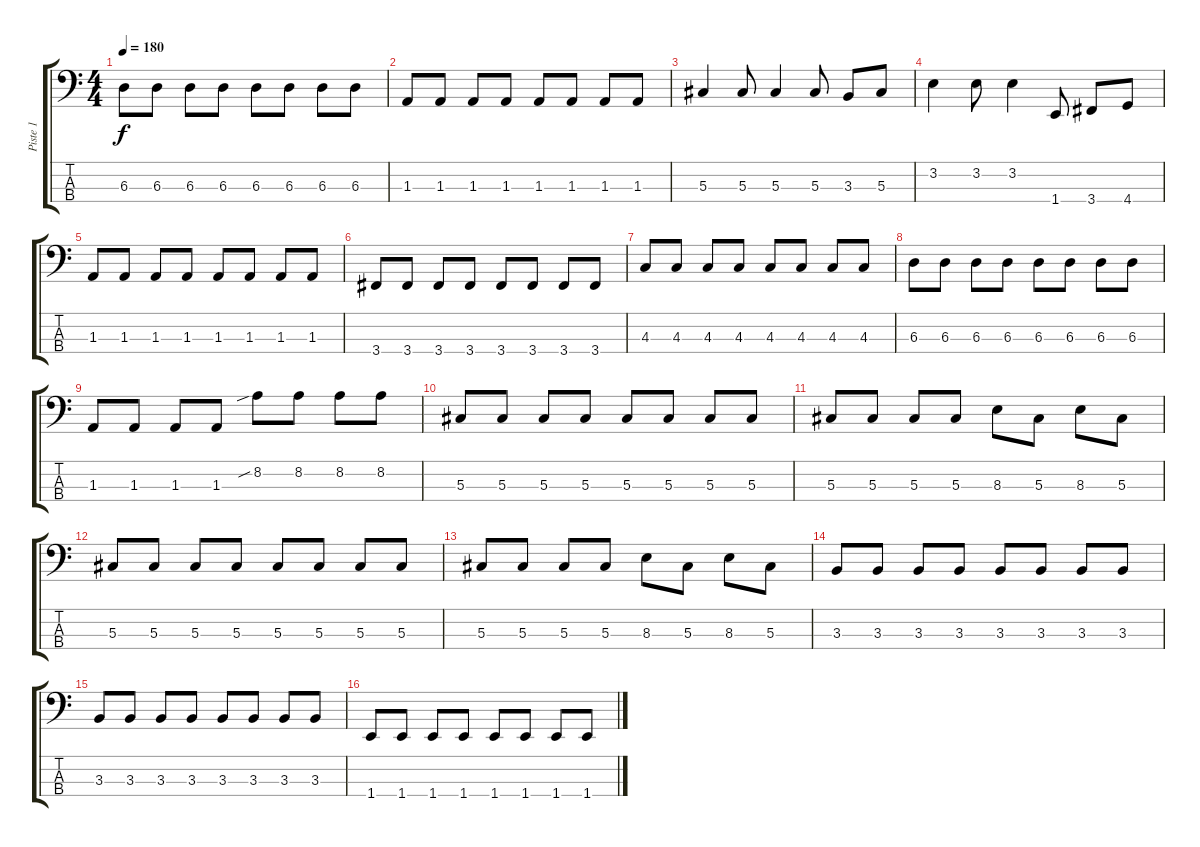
\track ("Piste 1" "Piste 1") {instrument electricbasspick}
\staff {score tabs}
\tuning (Gb2 Db2 Ab1 Eb1) {hide}
\ts (4 4)
\tempo 180
\clef f4
\ks c
6.3.8{dy f} 6.3.8 6.3.8 6.3.8 6.3.8 6.3.8 6.3.8 6.3.8 |
1.3.8 1.3.8 1.3.8 1.3.8 1.3.8 1.3.8 1.3.8 1.3.8 |
5.3.4 5.3.8 5.3.4 5.3.8 3.3.8 5.3.8 |
3.2.4 3.2.8 3.2.4 1.4.8 3.4.8 4.4.8 |
1.3.8 1.3.8 1.3.8 1.3.8 1.3.8 1.3.8 1.3.8 1.3.8 |
3.4.8 3.4.8 3.4.8 3.4.8 3.4.8 3.4.8 3.4.8 3.4.8 |
4.3.8 4.3.8 4.3.8 4.3.8 4.3.8 4.3.8 4.3.8 4.3.8 |
6.3.8 6.3.8 6.3.8 6.3.8 6.3.8 6.3.8 6.3.8 6.3.8 |
1.3.8 1.3.8 1.3.8 1.3.8 8.2{sib}.8 8.2.8 8.2.8 8.2.8 |
5.3.8 5.3.8 5.3.8 5.3.8 5.3.8 5.3.8 5.3.8 5.3.8 |
5.3.8 5.3.8 5.3.8 5.3.8 8.3.8 5.3.8 8.3.8 5.3.8 |
5.3.8 5.3.8 5.3.8 5.3.8 5.3.8 5.3.8 5.3.8 5.3.8 |
5.3.8 5.3.8 5.3.8 5.3.8 8.3.8 5.3.8 8.3.8 5.3.8 |
3.3.8 3.3.8 3.3.8 3.3.8 3.3.8 3.3.8 3.3.8 3.3.8 |
3.3.8 3.3.8 3.3.8 3.3.8 3.3.8 3.3.8 3.3.8 3.3.8 |
1.4.8 1.4.8 1.4.8 1.4.8 1.4.8 1.4.8 1.4.8 1.4.8
